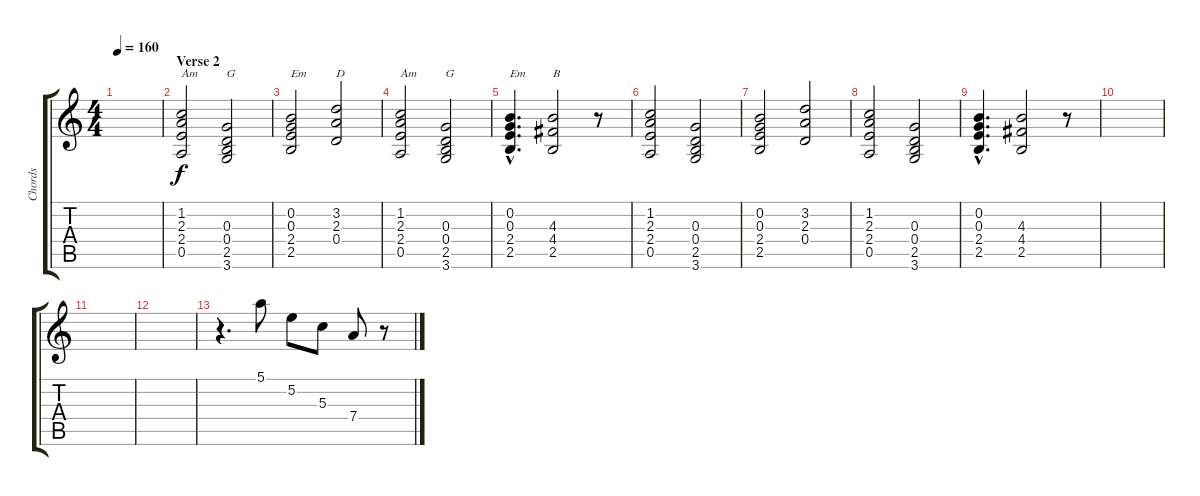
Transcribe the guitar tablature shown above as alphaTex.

\track ("Chords" "Chords") {instrument acousticguitarnylon}
\staff {score tabs}
\tuning (E4 B3 G3 D3 A2 E2) {hide}
\ts (4 4)
\tempo 160
\clef g2
\ks c
|
\section ("" "Verse 2")
(1.2 2.3 2.4 0.5).2{txt "Am"} (0.3 0.4 2.5 3.6).2{txt "G"} |
(0.2 0.3 2.4 2.5).2{txt "Em"} (3.2 2.3 0.4).2{txt "D"} |
(1.2 2.3 2.4 0.5).2{txt "Am"} (0.3 0.4 2.5 3.6).2{txt "G"} |
(0.2{hac} 0.3{hac} 2.4{hac} 2.5{hac}).4{d txt "Em"} (4.3 4.4 2.5).2{txt "B"} r.8 |
(1.2 2.3 2.4 0.5).2 (0.3 0.4 2.5 3.6).2 |
(0.2 0.3 2.4 2.5).2 (3.2 2.3 0.4).2 |
(1.2 2.3 2.4 0.5).2 (0.3 0.4 2.5 3.6).2 |
(0.2{hac} 0.3{hac} 2.4{hac} 2.5{hac}).4{d} (4.3 4.4 2.5).2 r.8 |
|
|
|
r.4{d volume 16 instrument orchestrahit} 5.1.8 5.2.8 5.3.8 7.4.8 r.8
